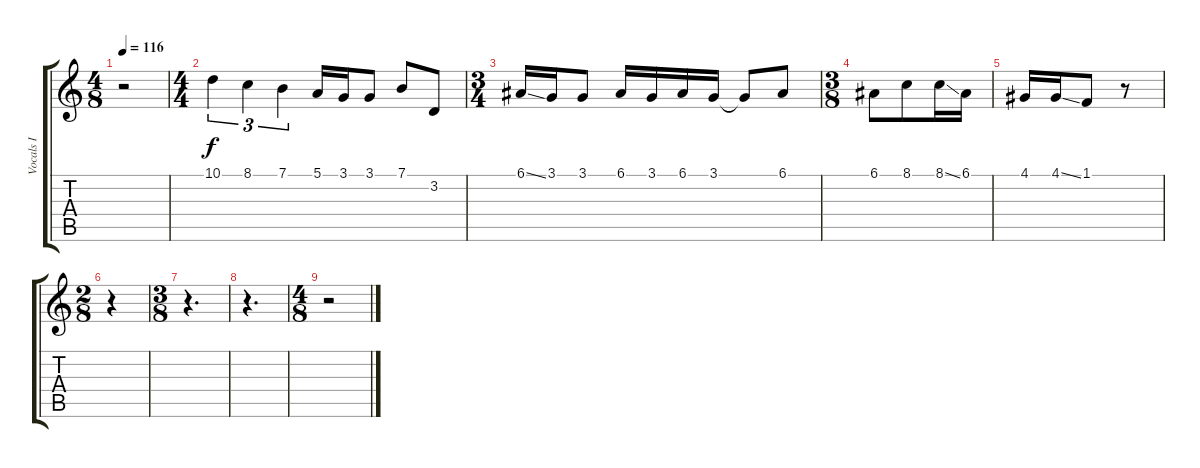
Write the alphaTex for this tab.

\track ("Vocals I" "Vocals I") {instrument voiceoohs}
\staff {score tabs}
\tuning (E4 B3 G3 D3 A2 E2) {hide}
\ts (4 8)
\tempo 116
\clef g2
\ks c
r.2{dy f} |
\ts (4 4)
10.1.4{tu (3 2)} 8.1.4{tu (3 2)} 7.1.4{tu (3 2)} 5.1.16 3.1.16 3.1.8 7.1.8 3.2.8 |
\ts (3 4)
6.1{ss}.16 3.1.16 3.1.8 6.1.16 3.1.16 6.1.16 3.1.16 3.1{t}.8 6.1.8 |
\ts (3 8)
6.1.8 8.1.8 8.1{ss}.16 6.1.16 |
4.1.16 4.1{ss}.16 1.1.8 r.8 |
\ts (2 8)
r.4 |
\ts (3 8)
r.4{d} |
r.4{d} |
\ts (4 8)
r.2
